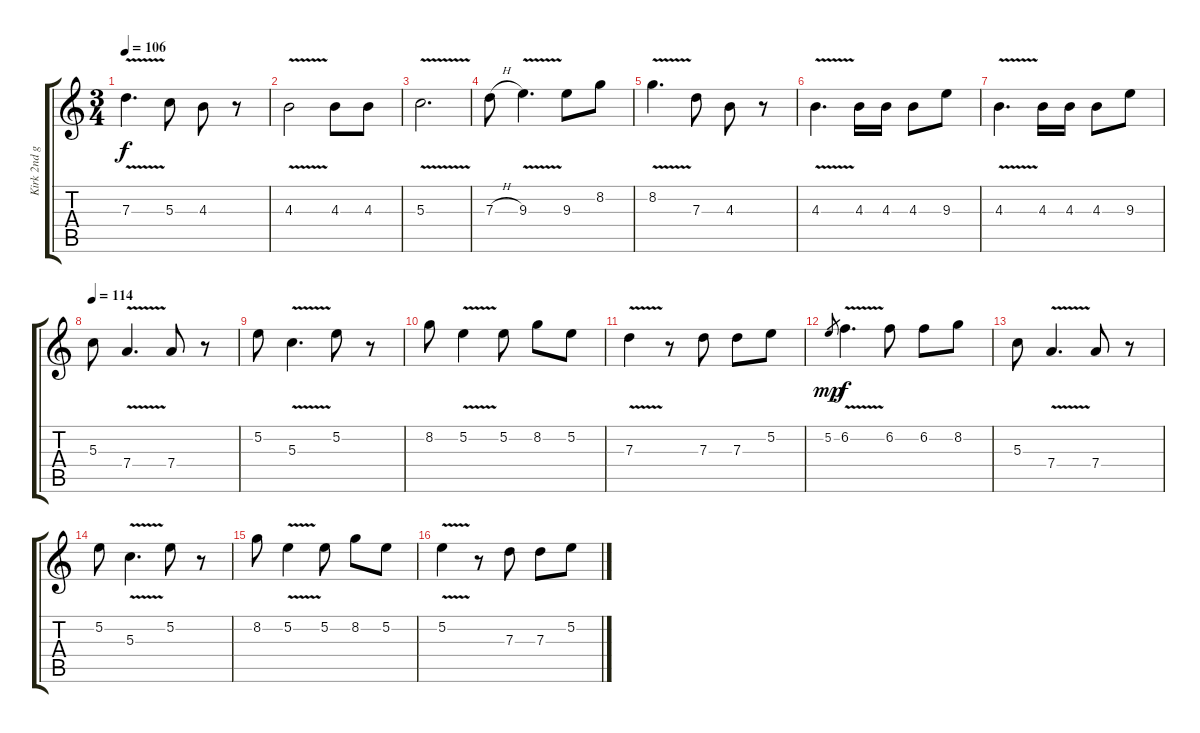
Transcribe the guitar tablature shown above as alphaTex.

\track ("Kirk 2nd guitar" "Kirk 2nd g") {instrument distortionguitar}
\staff {score tabs}
\tuning (E4 B3 G3 D3 A2 E2) {hide}
\ts (3 4)
\tempo 106
\clef g2
\ks c
7.3{v}.4{d dy f} 5.3.8 4.3.8 r.8 |
4.3{v}.2 4.3.8 4.3.8 |
5.3{v}.2{d} |
7.3{h}.8 9.3{v}.4{d} 9.3.8 8.2.8 |
8.2{v}.4{d} 7.3.8 4.3.8 r.8 |
4.3{v}.4{d} 4.3.16 4.3.16 4.3.8 9.3.8 |
4.3{v}.4{d} 4.3.16 4.3.16 4.3.8 9.3.8 |
\tempo 114
5.3.8 7.4{v}.4{d} 7.4.8 r.8 |
5.2.8 5.3{v}.4{d} 5.2.8 r.8 |
8.2.8 5.2{v}.4 5.2.8 8.2.8 5.2.8 |
7.3{v}.4 r.8 7.3.8 7.3.8 5.2.8 |
5.2.8{gr dy mp} 6.2{v}.4{d dy f} 6.2.8 6.2.8 8.2.8 |
5.3.8 7.4{v}.4{d} 7.4.8 r.8 |
5.2.8 5.3{v}.4{d} 5.2.8 r.8 |
8.2.8 5.2{v}.4 5.2.8 8.2.8 5.2.8 |
5.2{v}.4 r.8 7.3.8 7.3.8 5.2.8
